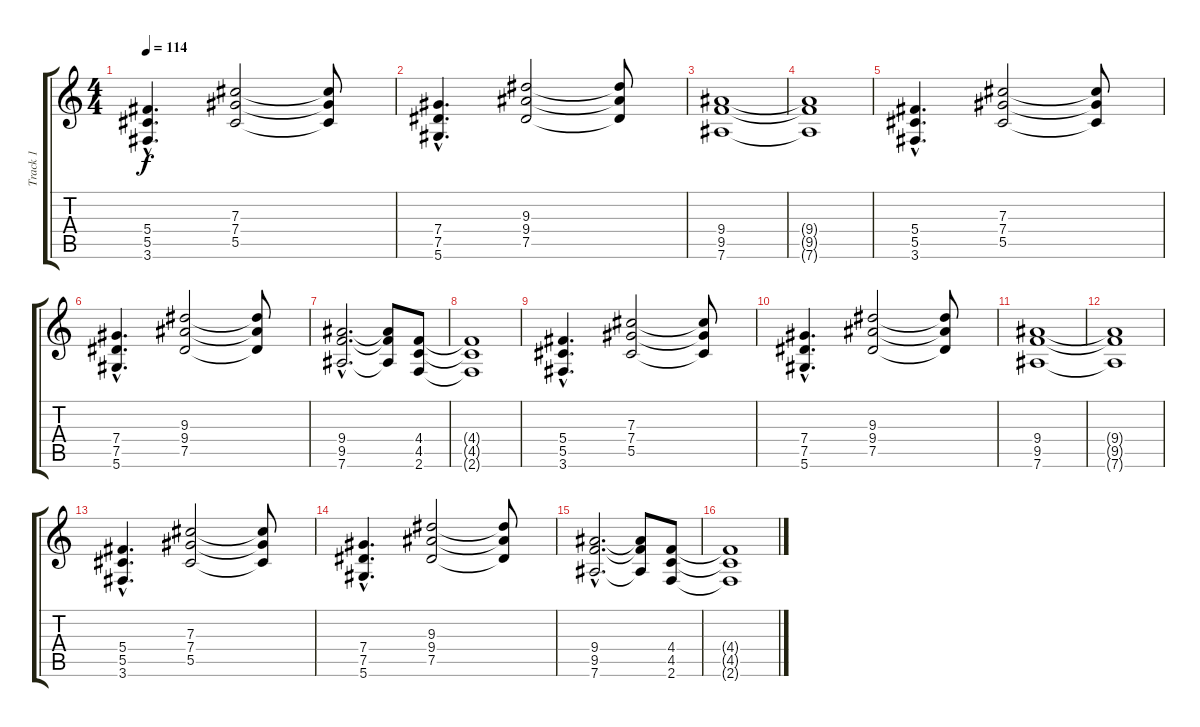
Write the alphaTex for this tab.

\track ("Track 1" "Track 1") {instrument distortionguitar}
\staff {score tabs}
\tuning (Eb4 Bb3 Gb3 Db3 Ab2 Eb2) {hide}
\ts (4 4)
\tempo 114
\clef g2
\ks c
(5.4{hac} 5.5{hac} 3.6{hac}).4{d dy f} (7.3 7.4 5.5).2 (7.3{t} 7.4{t} 5.5{t}).8 |
(7.4{hac} 7.5{hac} 5.6{hac}).4{d} (9.3 9.4 7.5).2 (9.3{t} 9.4{t} 7.5{t}).8 |
(9.4 9.5 7.6).1 |
(9.4{t} 9.5{t} 7.6{t}).1 |
(5.4{hac} 5.5{hac} 3.6{hac}).4{d} (7.3 7.4 5.5).2 (7.3{t} 7.4{t} 5.5{t}).8 |
(7.4{hac} 7.5{hac} 5.6{hac}).4{d} (9.3 9.4 7.5).2 (9.3{t} 9.4{t} 7.5{t}).8 |
(9.4{hac} 9.5{hac} 7.6{hac}).2{d} (9.4{t} 9.5{t} 7.6{t}).8 (4.4 4.5 2.6).8 |
(4.4{t} 4.5{t} 2.6{t}).1 |
(5.4{hac} 5.5{hac} 3.6{hac}).4{d} (7.3 7.4 5.5).2 (7.3{t} 7.4{t} 5.5{t}).8 |
(7.4{hac} 7.5{hac} 5.6{hac}).4{d} (9.3 9.4 7.5).2 (9.3{t} 9.4{t} 7.5{t}).8 |
(9.4 9.5 7.6).1 |
(9.4{t} 9.5{t} 7.6{t}).1 |
(5.4{hac} 5.5{hac} 3.6{hac}).4{d} (7.3 7.4 5.5).2 (7.3{t} 7.4{t} 5.5{t}).8 |
(7.4{hac} 7.5{hac} 5.6{hac}).4{d} (9.3 9.4 7.5).2 (9.3{t} 9.4{t} 7.5{t}).8 |
(9.4{hac} 9.5{hac} 7.6{hac}).2{d} (9.4{t} 9.5{t} 7.6{t}).8 (4.4 4.5 2.6).8 |
(4.4{t} 4.5{t} 2.6{t}).1
